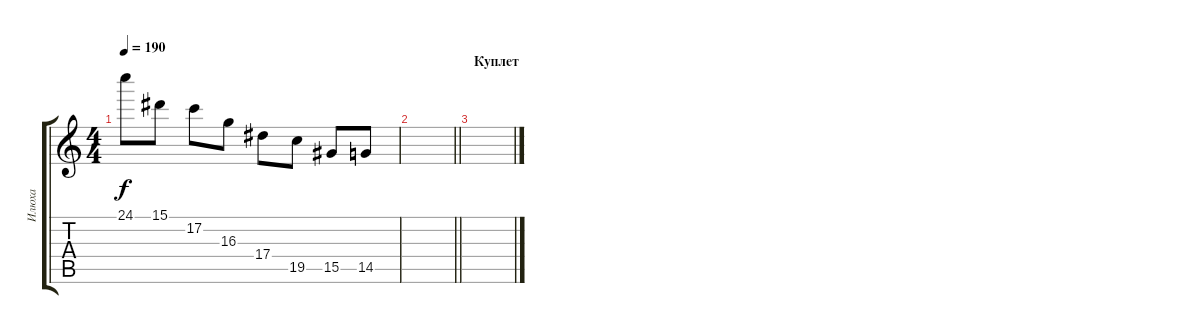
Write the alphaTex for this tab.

\track ("Илюха" "Илюха") {instrument distortionguitar}
\staff {score tabs}
\tuning (C4 G3 Eb3 Bb2 F2 C2) {hide}
\ts (4 4)
\tempo 190
\clef g2
\ks c
24.1.8{dy f} 15.1.8 17.2.8 16.3.8 17.4.8 19.5.8 15.5.8 14.5.8 |
\barLineRight lightlight
|
\section ("" "Куплет")
